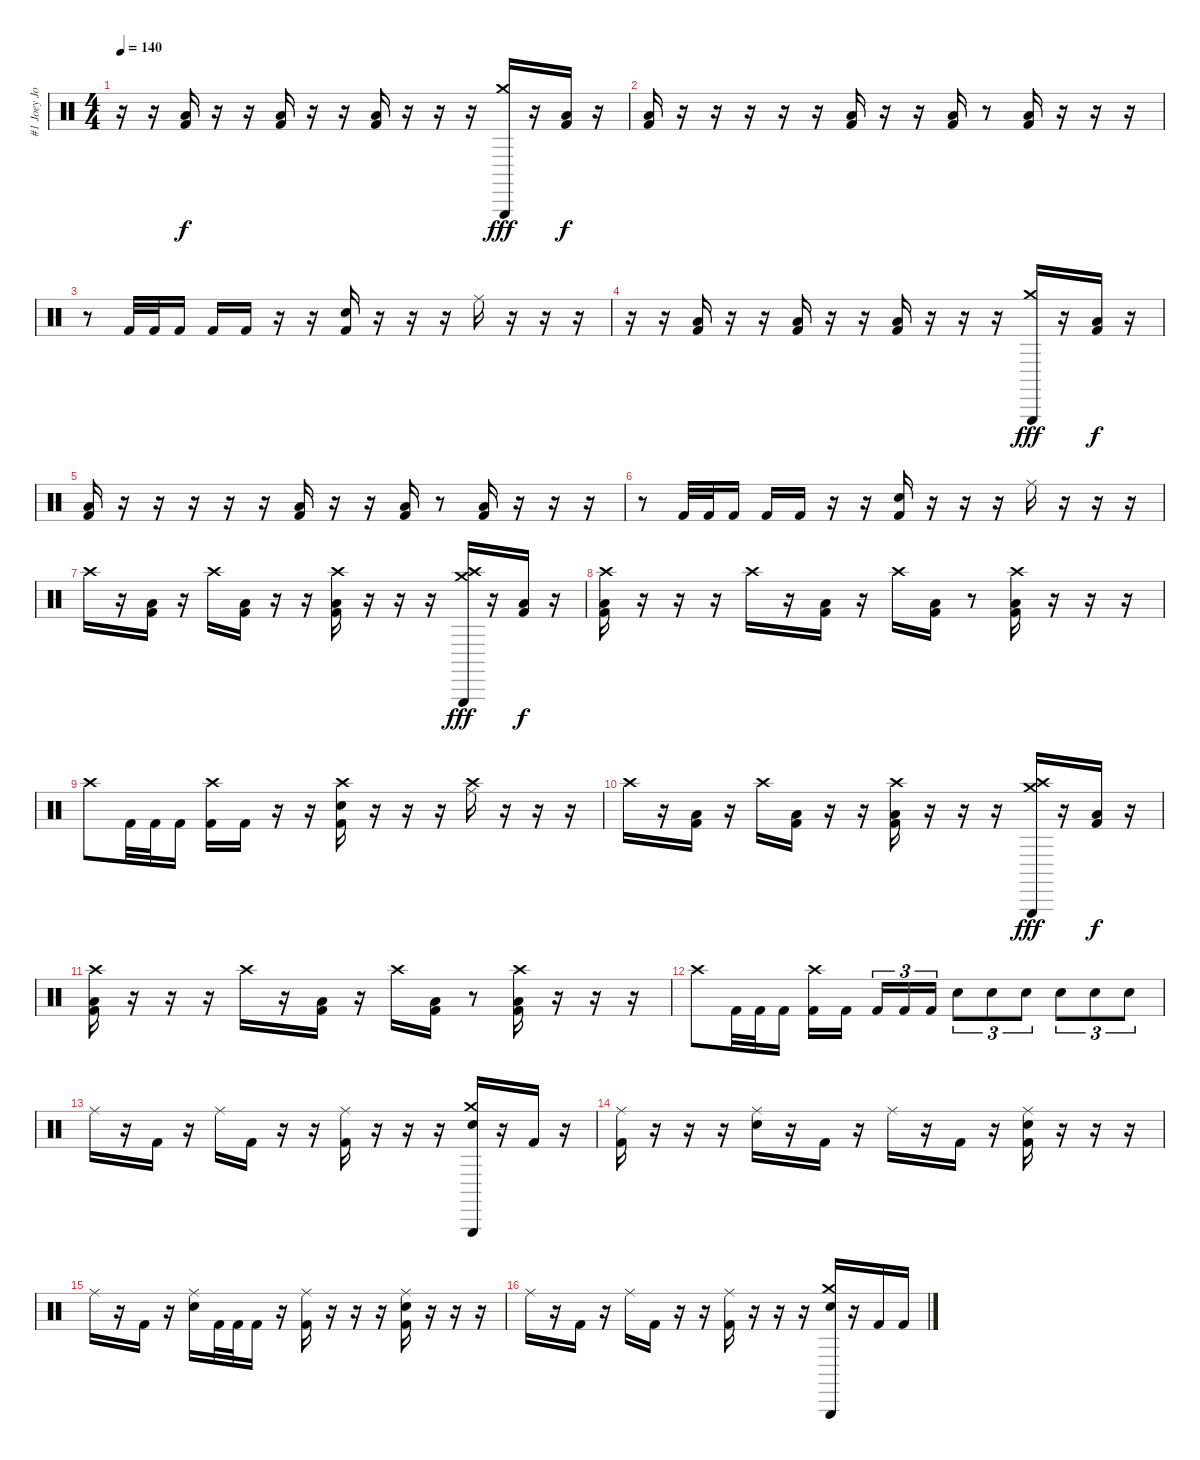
\track ("#1 Joey Jordison" "#1 Joey Jo") {instrument percussion}
\staff {score}
\articulation defaults
\ts (4 4)
\tempo 140
\clef neutral
\ks c
r.16{dy f} r.16 ("Low Floor Tom (hit)" "Kick (hit) 2").16 r.16 r.16 ("Low Floor Tom (hit)" "Kick (hit) 2").16 r.16 r.16 ("Low Floor Tom (hit)" "Kick (hit) 2").16 r.16 r.16 r.16 ("Triangle (hit)" "Crash medium (hit)").16{dy fff} r.16 ("Low Floor Tom (hit)" "Kick (hit) 2").16{dy f} r.16 |
("Low Floor Tom (hit)" "Kick (hit) 2").16 r.16 r.16 r.16 r.16 r.16 ("Low Floor Tom (hit)" "Kick (hit) 2").16 r.16 r.16 ("Low Floor Tom (hit)" "Kick (hit) 2").16 r.8 ("Low Floor Tom (hit)" "Kick (hit) 2").16 r.16 r.16 r.16 |
r.8 "Kick (hit) 2".32 "Kick (hit) 2".32 "Kick (hit) 2".16 "Kick (hit) 2".16 "Kick (hit) 2".16 r.16 r.16 ("Snare (hit) 2" "Kick (hit) 2").16 r.16 r.16 r.16 "Ride (middle)".16 r.16 r.16 r.16 |
r.16 r.16 ("Low Floor Tom (hit)" "Kick (hit) 2").16 r.16 r.16 ("Low Floor Tom (hit)" "Kick (hit) 2").16 r.16 r.16 ("Low Floor Tom (hit)" "Kick (hit) 2").16 r.16 r.16 r.16 ("Triangle (hit)" "Crash medium (hit)").16{dy fff} r.16 ("Low Floor Tom (hit)" "Kick (hit) 2").16{dy f} r.16 |
("Low Floor Tom (hit)" "Kick (hit) 2").16 r.16 r.16 r.16 r.16 r.16 ("Low Floor Tom (hit)" "Kick (hit) 2").16 r.16 r.16 ("Low Floor Tom (hit)" "Kick (hit) 2").16 r.8 ("Low Floor Tom (hit)" "Kick (hit) 2").16 r.16 r.16 r.16 |
r.8 "Kick (hit) 2".32 "Kick (hit) 2".32 "Kick (hit) 2".16 "Kick (hit) 2".16 "Kick (hit) 2".16 r.16 r.16 ("Snare (hit) 2" "Kick (hit) 2").16 r.16 r.16 r.16 "Ride (middle)".16 r.16 r.16 r.16 |
"Crash high (hit)".16 r.16 ("Low Floor Tom (hit)" "Kick (hit) 2").16 r.16 "Crash high (hit)".16 ("Low Floor Tom (hit)" "Kick (hit) 2").16 r.16 r.16 ("Crash high (hit)" "Low Floor Tom (hit)" "Kick (hit) 2").16 r.16 r.16 r.16 ("Crash high (hit)" "Triangle (hit)" "Crash medium (hit)").16{dy fff} r.16 ("Low Floor Tom (hit)" "Kick (hit) 2").16{dy f} r.16 |
("Crash high (hit)" "Low Floor Tom (hit)" "Kick (hit) 2").16 r.16 r.16 r.16 "Crash high (hit)".16 r.16 ("Low Floor Tom (hit)" "Kick (hit) 2").16 r.16 "Crash high (hit)".16 ("Low Floor Tom (hit)" "Kick (hit) 2").16 r.8 ("Crash high (hit)" "Low Floor Tom (hit)" "Kick (hit) 2").16 r.16 r.16 r.16 |
"Crash high (hit)".8 "Kick (hit) 2".32 "Kick (hit) 2".32 "Kick (hit) 2".16 ("Crash high (hit)" "Kick (hit) 2").16 "Kick (hit) 2".16 r.16 r.16 ("Crash high (hit)" "Snare (hit) 2" "Kick (hit) 2").16 r.16 r.16 r.16 ("Crash high (hit)" "Ride (middle)").16 r.16 r.16 r.16 |
"Crash high (hit)".16 r.16 ("Low Floor Tom (hit)" "Kick (hit) 2").16 r.16 "Crash high (hit)".16 ("Low Floor Tom (hit)" "Kick (hit) 2").16 r.16 r.16 ("Crash high (hit)" "Low Floor Tom (hit)" "Kick (hit) 2").16 r.16 r.16 r.16 ("Crash high (hit)" "Triangle (hit)" "Crash medium (hit)").16{dy fff} r.16 ("Low Floor Tom (hit)" "Kick (hit) 2").16{dy f} r.16 |
("Crash high (hit)" "Low Floor Tom (hit)" "Kick (hit) 2").16 r.16 r.16 r.16 "Crash high (hit)".16 r.16 ("Low Floor Tom (hit)" "Kick (hit) 2").16 r.16 "Crash high (hit)".16 ("Low Floor Tom (hit)" "Kick (hit) 2").16 r.8 ("Crash high (hit)" "Low Floor Tom (hit)" "Kick (hit) 2").16 r.16 r.16 r.16 |
"Crash high (hit)".8 "Kick (hit) 2".32 "Kick (hit) 2".32 "Kick (hit) 2".16 ("Crash high (hit)" "Kick (hit) 2").16 "Kick (hit) 2".16{beam splitsecondary} "Kick (hit) 2".16{tu (3 2)} "Kick (hit) 2".16{tu (3 2)} "Kick (hit) 2".16{tu (3 2)} "Snare (hit) 2".8{tu (3 2)} "Snare (hit) 2".8{tu (3 2)} "Snare (hit) 2".8{tu (3 2)} "Snare (hit) 2".8{tu (3 2)} "Snare (hit) 2".8{tu (3 2)} "Snare (hit) 2".8{tu (3 2)} |
"Ride (middle)".16 r.16 "Kick (hit) 2".16 r.16 "Ride (middle)".16 "Kick (hit) 2".16 r.16 r.16 ("Ride (middle)" "Kick (hit) 2").16 r.16 r.16 r.16 ("Triangle (hit)" "Crash medium (hit)" "Snare (hit) 2").16 r.16 "Kick (hit) 2".16 r.16 |
("Ride (middle)" "Kick (hit) 2").16 r.16 r.16 r.16 ("Ride (middle)" "Snare (hit) 2").16 r.16 "Kick (hit) 2".16 r.16 "Ride (middle)".16 r.16 "Kick (hit) 2".16 r.16 ("Ride (middle)" "Snare (hit) 2" "Kick (hit) 2").16 r.16 r.16 r.16 |
"Ride (middle)".16 r.16 "Kick (hit) 2".16 r.16 ("Ride (middle)" "Snare (hit) 2").16 "Kick (hit) 2".32 "Kick (hit) 2".32 "Kick (hit) 2".16 r.16 ("Ride (middle)" "Kick (hit) 2").16 r.16 r.16 r.16 ("Ride (middle)" "Snare (hit) 2" "Kick (hit) 2").16 r.16 r.16 r.16 |
"Ride (middle)".16 r.16 "Kick (hit) 2".16 r.16 "Ride (middle)".16 "Kick (hit) 2".16 r.16 r.16 ("Ride (middle)" "Kick (hit) 2").16 r.16 r.16 r.16 ("Triangle (hit)" "Crash medium (hit)" "Snare (hit) 2").16 r.16 "Kick (hit) 2".16 "Kick (hit) 2".16
